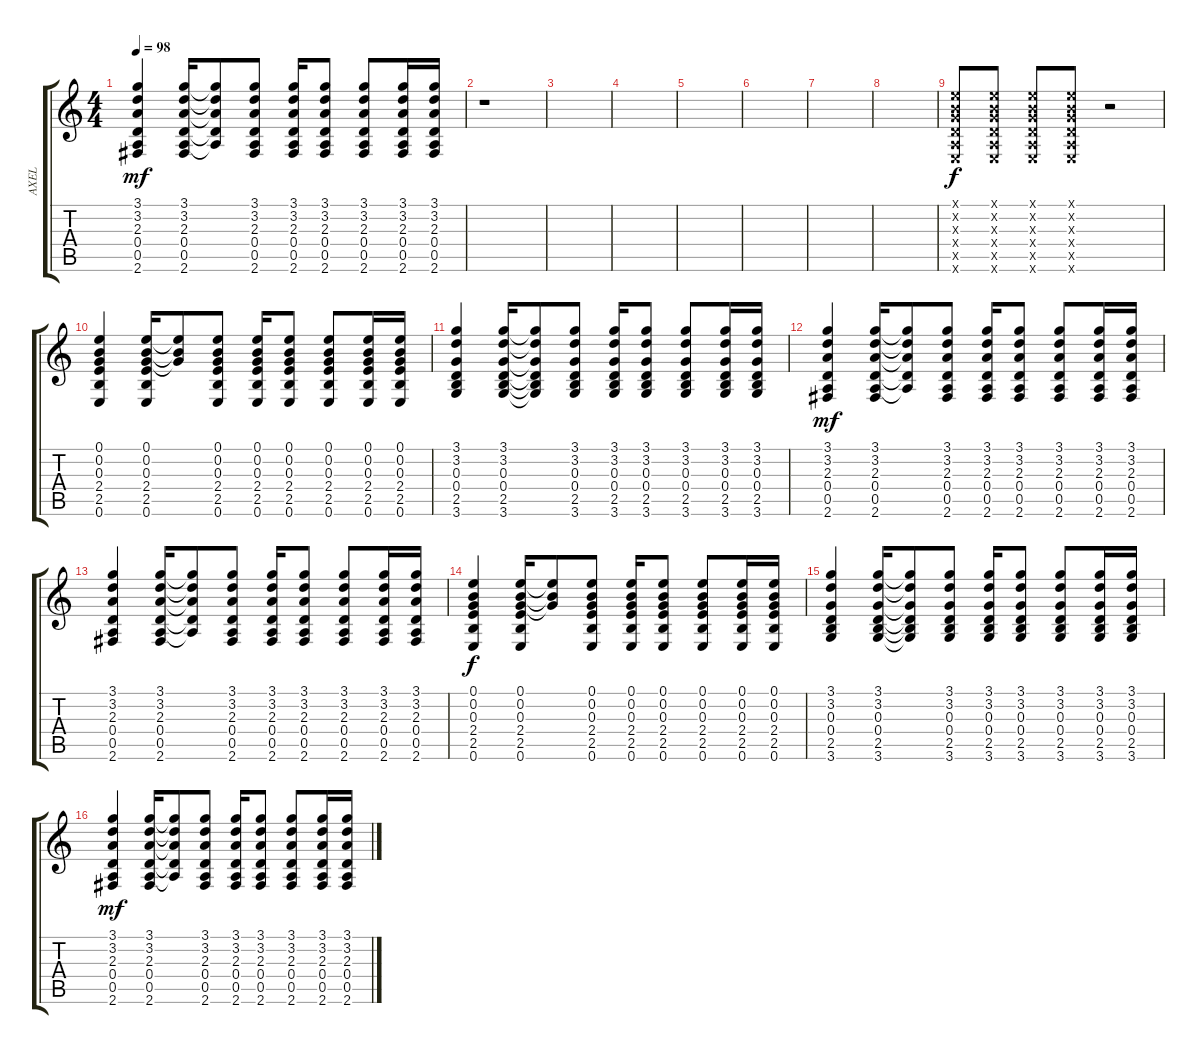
\track ("AXEL" "AXEL") {instrument acousticguitarsteel}
\staff {score tabs}
\tuning (E4 B3 G3 D3 A2 E2) {hide}
\ts (4 4)
\tempo 98
\clef g2
\ks c
(3.1 3.2 2.3 0.4 0.5 2.6).4{dy mf} (3.1 3.2 2.3 0.4 0.5 2.6).16 (3.1{t} 3.2{t} 2.3{t} 0.4{t} 0.5{t}).8 (3.1 3.2 2.3 0.4 0.5 2.6).8 (3.1 3.2 2.3 0.4 0.5 2.6).16 (3.1 3.2 2.3 0.4 0.5 2.6).8 (3.1 3.2 2.3 0.4 0.5 2.6).8 (3.1 3.2 2.3 0.4 0.5 2.6).16 (3.1 3.2 2.3 0.4 0.5 2.6).16 |
r.1 |
|
|
|
|
|
|
(0.1{x} 0.2{x} 0.3{x} 0.4{x} 0.5{x} 0.6{x}).8{dy f} (0.1{x} 0.2{x} 0.3{x} 0.4{x} 0.5{x} 0.6{x}).8 (0.1{x} 0.2{x} 0.3{x} 0.4{x} 0.5{x} 0.6{x}).8 (0.1{x} 0.2{x} 0.3{x} 0.4{x} 0.5{x} 0.6{x}).8 r.2 |
(0.1 0.2 0.3 2.4 2.5 0.6).4 (0.1 0.2 0.3 2.4 2.5 0.6).16 (0.1{t} 0.2{t} 0.3{t}).8 (0.1 0.2 0.3 2.4 2.5 0.6).8 (0.1 0.2 0.3 2.4 2.5 0.6).16 (0.1 0.2 0.3 2.4 2.5 0.6).8 (0.1 0.2 0.3 2.4 2.5 0.6).8 (0.1 0.2 0.3 2.4 2.5 0.6).16 (0.1 0.2 0.3 2.4 2.5 0.6).16 |
(3.1 3.2 0.3 0.4 2.5 3.6).4 (3.1 3.2 0.3 0.4 2.5 3.6).16 (3.1{t} 3.2{t} 0.3{t} 0.4{t} 2.5{t} 3.6{t}).8 (3.1 3.2 0.3 0.4 2.5 3.6).8 (3.1 3.2 0.3 0.4 2.5 3.6).16 (3.1 3.2 0.3 0.4 2.5 3.6).8 (3.1 3.2 0.3 0.4 2.5 3.6).8 (3.1 3.2 0.3 0.4 2.5 3.6).16 (3.1 3.2 0.3 0.4 2.5 3.6).16 |
(3.1 3.2 2.3 0.4 0.5 2.6).4{dy mf} (3.1 3.2 2.3 0.4 0.5 2.6).16 (3.1{t} 3.2{t} 2.3{t} 0.4{t} 0.5{t}).8 (3.1 3.2 2.3 0.4 0.5 2.6).8 (3.1 3.2 2.3 0.4 0.5 2.6).16 (3.1 3.2 2.3 0.4 0.5 2.6).8 (3.1 3.2 2.3 0.4 0.5 2.6).8 (3.1 3.2 2.3 0.4 0.5 2.6).16 (3.1 3.2 2.3 0.4 0.5 2.6).16 |
(3.1 3.2 2.3 0.4 0.5 2.6).4 (3.1 3.2 2.3 0.4 0.5 2.6).16 (3.1{t} 3.2{t} 2.3{t} 0.4{t} 0.5{t}).8 (3.1 3.2 2.3 0.4 0.5 2.6).8 (3.1 3.2 2.3 0.4 0.5 2.6).16 (3.1 3.2 2.3 0.4 0.5 2.6).8 (3.1 3.2 2.3 0.4 0.5 2.6).8 (3.1 3.2 2.3 0.4 0.5 2.6).16 (3.1 3.2 2.3 0.4 0.5 2.6).16 |
(0.1 0.2 0.3 2.4 2.5 0.6).4{dy f} (0.1 0.2 0.3 2.4 2.5 0.6).16 (0.1{t} 0.2{t} 0.3{t}).8 (0.1 0.2 0.3 2.4 2.5 0.6).8 (0.1 0.2 0.3 2.4 2.5 0.6).16 (0.1 0.2 0.3 2.4 2.5 0.6).8 (0.1 0.2 0.3 2.4 2.5 0.6).8 (0.1 0.2 0.3 2.4 2.5 0.6).16 (0.1 0.2 0.3 2.4 2.5 0.6).16 |
(3.1 3.2 0.3 0.4 2.5 3.6).4 (3.1 3.2 0.3 0.4 2.5 3.6).16 (3.1{t} 3.2{t} 0.3{t} 0.4{t} 2.5{t} 3.6{t}).8 (3.1 3.2 0.3 0.4 2.5 3.6).8 (3.1 3.2 0.3 0.4 2.5 3.6).16 (3.1 3.2 0.3 0.4 2.5 3.6).8 (3.1 3.2 0.3 0.4 2.5 3.6).8 (3.1 3.2 0.3 0.4 2.5 3.6).16 (3.1 3.2 0.3 0.4 2.5 3.6).16 |
(3.1 3.2 2.3 0.4 0.5 2.6).4{dy mf} (3.1 3.2 2.3 0.4 0.5 2.6).16 (3.1{t} 3.2{t} 2.3{t} 0.4{t} 0.5{t}).8 (3.1 3.2 2.3 0.4 0.5 2.6).8 (3.1 3.2 2.3 0.4 0.5 2.6).16 (3.1 3.2 2.3 0.4 0.5 2.6).8 (3.1 3.2 2.3 0.4 0.5 2.6).8 (3.1 3.2 2.3 0.4 0.5 2.6).16 (3.1 3.2 2.3 0.4 0.5 2.6).16
